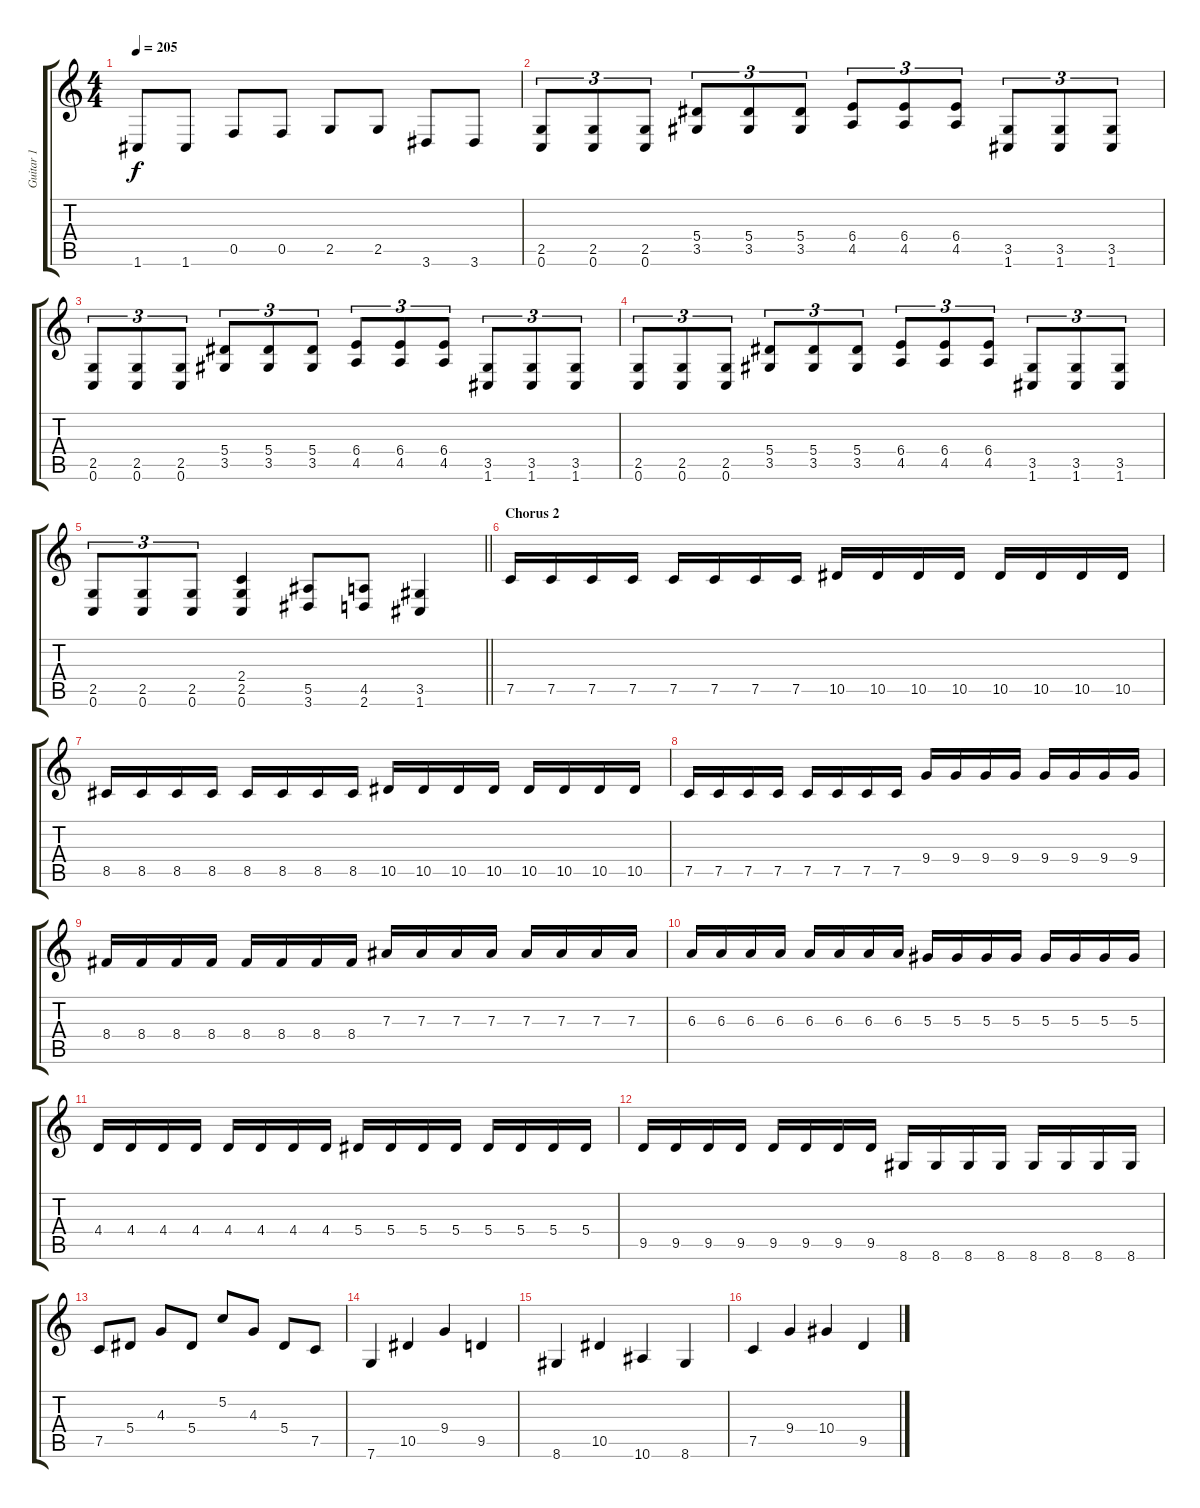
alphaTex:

\track ("Guitar 1" "Guitar 1") {instrument distortionguitar}
\staff {score tabs}
\tuning (C4 G3 Eb3 Bb2 F2 C2) {hide}
\ts (4 4)
\tempo 205
\clef g2
\ks c
1.6.8{dy f} 1.6.8 0.5.8 0.5.8 2.5.8 2.5.8 3.6.8 3.6.8 |
(2.5 0.6).8{tu (3 2)} (2.5 0.6).8{tu (3 2)} (2.5 0.6).8{tu (3 2)} (5.4 3.5).8{tu (3 2)} (5.4 3.5).8{tu (3 2)} (5.4 3.5).8{tu (3 2)} (6.4 4.5).8{tu (3 2)} (6.4 4.5).8{tu (3 2)} (6.4 4.5).8{tu (3 2)} (3.5 1.6).8{tu (3 2)} (3.5 1.6).8{tu (3 2)} (3.5 1.6).8{tu (3 2)} |
(2.5 0.6).8{tu (3 2)} (2.5 0.6).8{tu (3 2)} (2.5 0.6).8{tu (3 2)} (5.4 3.5).8{tu (3 2)} (5.4 3.5).8{tu (3 2)} (5.4 3.5).8{tu (3 2)} (6.4 4.5).8{tu (3 2)} (6.4 4.5).8{tu (3 2)} (6.4 4.5).8{tu (3 2)} (3.5 1.6).8{tu (3 2)} (3.5 1.6).8{tu (3 2)} (3.5 1.6).8{tu (3 2)} |
(2.5 0.6).8{tu (3 2)} (2.5 0.6).8{tu (3 2)} (2.5 0.6).8{tu (3 2)} (5.4 3.5).8{tu (3 2)} (5.4 3.5).8{tu (3 2)} (5.4 3.5).8{tu (3 2)} (6.4 4.5).8{tu (3 2)} (6.4 4.5).8{tu (3 2)} (6.4 4.5).8{tu (3 2)} (3.5 1.6).8{tu (3 2)} (3.5 1.6).8{tu (3 2)} (3.5 1.6).8{tu (3 2)} |
\barLineRight lightlight
(2.5 0.6).8{tu (3 2)} (2.5 0.6).8{tu (3 2)} (2.5 0.6).8{tu (3 2)} (2.4 2.5 0.6).4 (5.5 3.6).8 (4.5 2.6).8 (3.5 1.6).4 |
\section ("" "Chorus 2")
7.5.16 7.5.16 7.5.16 7.5.16 7.5.16 7.5.16 7.5.16 7.5.16 10.5.16 10.5.16 10.5.16 10.5.16 10.5.16 10.5.16 10.5.16 10.5.16 |
8.5.16 8.5.16 8.5.16 8.5.16 8.5.16 8.5.16 8.5.16 8.5.16 10.5.16 10.5.16 10.5.16 10.5.16 10.5.16 10.5.16 10.5.16 10.5.16 |
7.5.16 7.5.16 7.5.16 7.5.16 7.5.16 7.5.16 7.5.16 7.5.16 9.4.16 9.4.16 9.4.16 9.4.16 9.4.16 9.4.16 9.4.16 9.4.16 |
8.4.16 8.4.16 8.4.16 8.4.16 8.4.16 8.4.16 8.4.16 8.4.16 7.3.16 7.3.16 7.3.16 7.3.16 7.3.16 7.3.16 7.3.16 7.3.16 |
6.3.16 6.3.16 6.3.16 6.3.16 6.3.16 6.3.16 6.3.16 6.3.16 5.3.16 5.3.16 5.3.16 5.3.16 5.3.16 5.3.16 5.3.16 5.3.16 |
4.4.16 4.4.16 4.4.16 4.4.16 4.4.16 4.4.16 4.4.16 4.4.16 5.4.16 5.4.16 5.4.16 5.4.16 5.4.16 5.4.16 5.4.16 5.4.16 |
9.5.16 9.5.16 9.5.16 9.5.16 9.5.16 9.5.16 9.5.16 9.5.16 8.6.16 8.6.16 8.6.16 8.6.16 8.6.16 8.6.16 8.6.16 8.6.16 |
7.5.8 5.4.8 4.3.8 5.4.8 5.2.8 4.3.8 5.4.8 7.5.8 |
7.6.4 10.5.4 9.4.4 9.5.4 |
8.6.4 10.5.4 10.6.4 8.6.4 |
7.5.4 9.4.4 10.4.4 9.5.4
